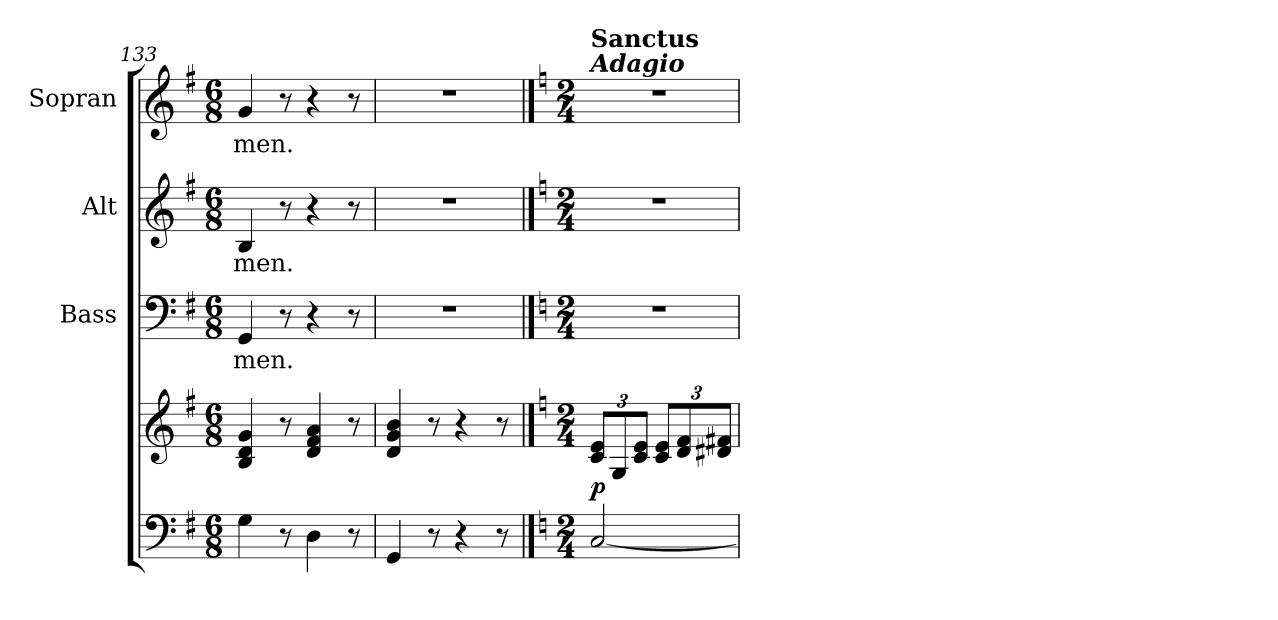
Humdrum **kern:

**kern	**kern	**dynam	**kern	**text	**kern	**text	**kern	**text
*part4	*part4	*part4	*part3	*part3	*part2	*part2	*part1	*part1
*staff5	*staff4	*staff4/5	*staff3	*staff3	*staff2	*staff2	*staff1	*staff1
*	*	*	*I"Bass	*	*I"Alt	*	*I"Sopran	*
*	*	*	*I'B.	*	*I'A.	*	*I'S.	*
*clefF4	*clefG2	*	*clefF4	*	*clefG2	*	*clefG2	*
*k[f#]	*k[f#]	*	*k[f#]	*	*k[f#]	*	*k[f#]	*
*G:	*G:	*	*G:	*	*G:	*	*G:	*
*M6/8	*M6/8	*	*M6/8	*	*M6/8	*	*M6/8	*
=133	=133	=133	=133	=133	=133	=133	=133	=133
!	!	!	!	!LO:LY:b	!	!LO:LY:b	!	!LO:LY:b
4G\	4B/ 4d/ 4g/	.	4GG/	-men.	4B/	-men.	4g/	-men.
8r	8r	.	8r	.	8r	.	8r	.
4D\	4d/ 4f#/ 4a/	.	4r	.	4r	.	4r	.
8r	8r	.	8r	.	8r	.	8r	.
=134	=134	=134	=134	=134	=134	=134	=134	=134
4GG/	4d/ 4g/ 4b/	.	2.r	.	2.r	.	2.r	.
8r	8r	.	.	.	.	.	.	.
4r	4r	.	.	.	.	.	.	.
8r	8r	.	.	.	.	.	.	.
!!LO:PB:g=z
==135	==135	==135	==135	==135	==135	==135	==135	==135
*k[]	*k[]	*	*k[]	*	*k[]	*	*k[]	*
*C:	*C:	*	*C:	*	*C:	*	*C:	*
*M2/4	*M2/4	*	*M2/4	*	*M2/4	*	*M2/4	*
!	!	!	!	!	!	!	!LO:TX:a:Bi:t=Adagio	!
!	!	!	!	!	!	!	!LO:TX:a:B:t=Sanctus	!
!	!	!LO:DY:b	!	!	!	!	!	!
[2C/	12c/ 12e/L	p	2r	.	2r	.	2r	.
.	12G/	.	.	.	.	.	.	.
.	12c/ 12e/J	.	.	.	.	.	.	.
.	12c/ 12e/L	.	.	.	.	.	.	.
.	12d/ 12f/	.	.	.	.	.	.	.
.	12d#X/ 12f#X/J	.	.	.	.	.	.	.
=	=	=	=	=	=	=	=	=
*-	*-	*-	*-	*-	*-	*-	*-	*-
